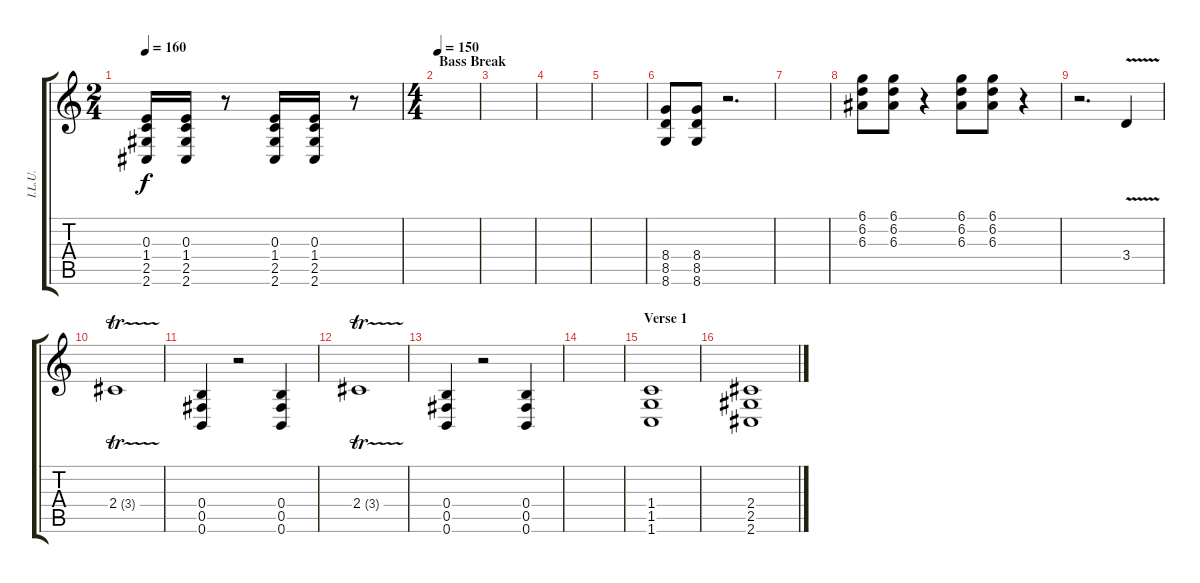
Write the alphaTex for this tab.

\track ("I.L.U." "I.L.U.") {instrument distortionguitar}
\staff {score tabs}
\tuning (Db4 Ab3 E3 B2 Gb2 B1) {hide}
\ts (2 4)
\tempo 160
\clef g2
\ks c
(0.3 1.4 2.5 2.6).16{dy f} (0.3 1.4 2.5 2.6).16 r.8 (0.3 1.4 2.5 2.6).16 (0.3 1.4 2.5 2.6).16 r.8 |
\ts (4 4)
\section ("" "Bass Break")
\tempo 150
|
|
|
|
(8.4 8.5 8.6).8 (8.4 8.5 8.6).8 r.2{d} |
|
(6.1 6.2 6.3).8 (6.1 6.2 6.3).8 r.4 (6.1 6.2 6.3).8 (6.1 6.2 6.3).8 r.4 |
r.2{d} 3.4{v}.4 |
2.4{tr (3 16)}.1 |
(0.4 0.5 0.6).4 r.2 (0.4 0.5 0.6).4 |
2.4{tr (3 16)}.1 |
(0.4 0.5 0.6).4 r.2 (0.4 0.5 0.6).4 |
|
\section ("" "Verse 1")
(1.4 1.5 1.6).1 |
(2.4 2.5 2.6).1
